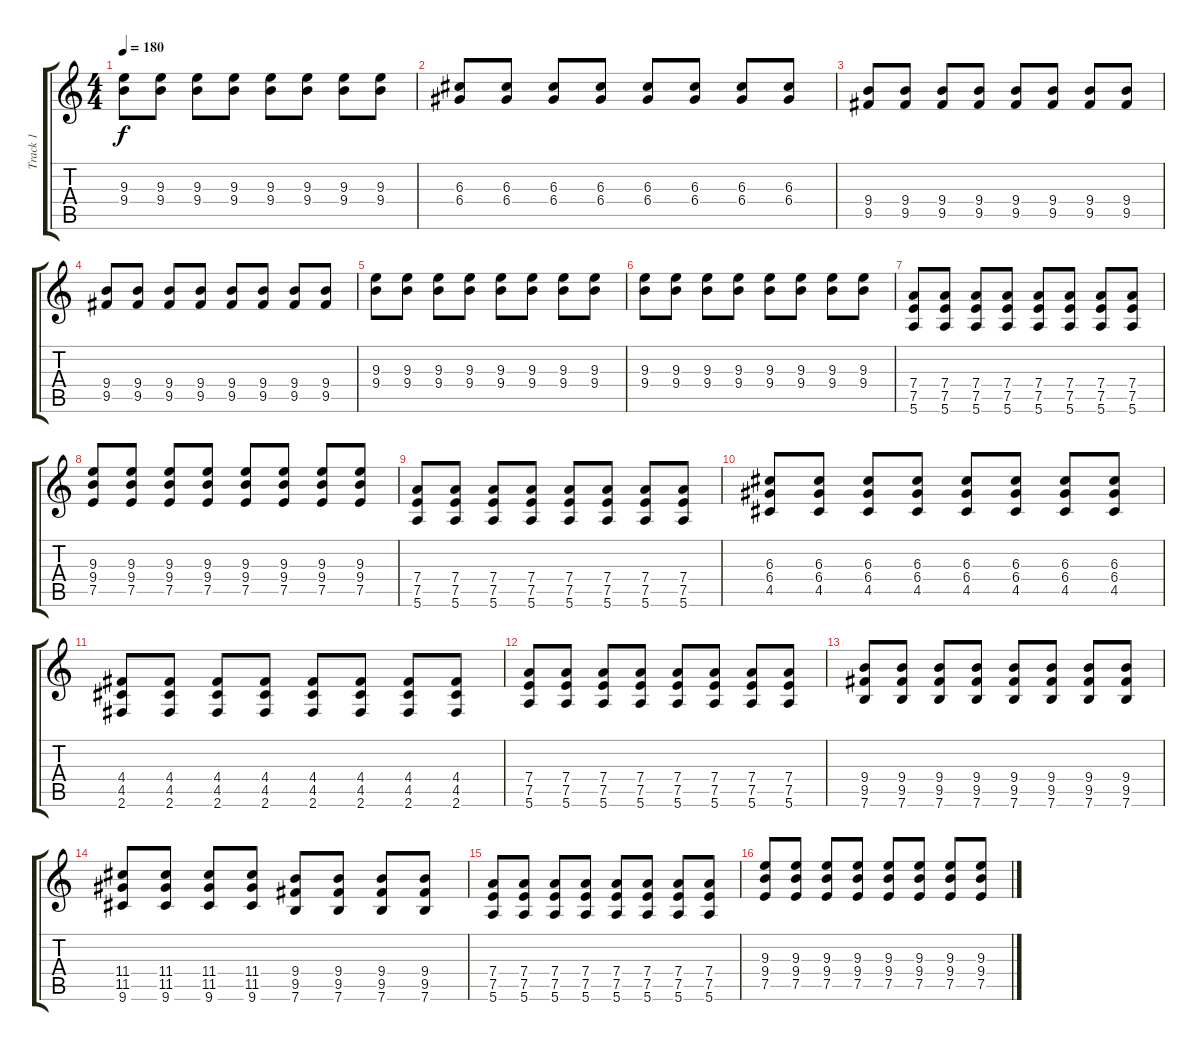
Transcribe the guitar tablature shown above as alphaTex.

\track ("Track 1" "Track 1") {instrument overdrivenguitar}
\staff {score tabs}
\tuning (E4 B3 G3 D3 A2 E2) {hide}
\ts (4 4)
\tempo 180
\clef g2
\ks c
(9.3 9.4).8{dy f} (9.3 9.4).8 (9.3 9.4).8 (9.3 9.4).8 (9.3 9.4).8 (9.3 9.4).8 (9.3 9.4).8 (9.3 9.4).8 |
(6.3 6.4).8 (6.3 6.4).8 (6.3 6.4).8 (6.3 6.4).8 (6.3 6.4).8 (6.3 6.4).8 (6.3 6.4).8 (6.3 6.4).8 |
(9.4 9.5).8 (9.4 9.5).8 (9.4 9.5).8 (9.4 9.5).8 (9.4 9.5).8 (9.4 9.5).8 (9.4 9.5).8 (9.4 9.5).8 |
(9.4 9.5).8 (9.4 9.5).8 (9.4 9.5).8 (9.4 9.5).8 (9.4 9.5).8 (9.4 9.5).8 (9.4 9.5).8 (9.4 9.5).8 |
(9.3 9.4).8 (9.3 9.4).8 (9.3 9.4).8 (9.3 9.4).8 (9.3 9.4).8 (9.3 9.4).8 (9.3 9.4).8 (9.3 9.4).8 |
(9.3 9.4).8 (9.3 9.4).8 (9.3 9.4).8 (9.3 9.4).8 (9.3 9.4).8 (9.3 9.4).8 (9.3 9.4).8 (9.3 9.4).8 |
(7.4 7.5 5.6).8 (7.4 7.5 5.6).8 (7.4 7.5 5.6).8 (7.4 7.5 5.6).8 (7.4 7.5 5.6).8 (7.4 7.5 5.6).8 (7.4 7.5 5.6).8 (7.4 7.5 5.6).8 |
(9.3 9.4 7.5).8 (9.3 9.4 7.5).8 (9.3 9.4 7.5).8 (9.3 9.4 7.5).8 (9.3 9.4 7.5).8 (9.3 9.4 7.5).8 (9.3 9.4 7.5).8 (9.3 9.4 7.5).8 |
(7.4 7.5 5.6).8 (7.4 7.5 5.6).8 (7.4 7.5 5.6).8 (7.4 7.5 5.6).8 (7.4 7.5 5.6).8 (7.4 7.5 5.6).8 (7.4 7.5 5.6).8 (7.4 7.5 5.6).8 |
(6.3 6.4 4.5).8 (6.3 6.4 4.5).8 (6.3 6.4 4.5).8 (6.3 6.4 4.5).8 (6.3 6.4 4.5).8 (6.3 6.4 4.5).8 (6.3 6.4 4.5).8 (6.3 6.4 4.5).8 |
(4.4 4.5 2.6).8 (4.4 4.5 2.6).8 (4.4 4.5 2.6).8 (4.4 4.5 2.6).8 (4.4 4.5 2.6).8 (4.4 4.5 2.6).8 (4.4 4.5 2.6).8 (4.4 4.5 2.6).8 |
(7.4 7.5 5.6).8 (7.4 7.5 5.6).8 (7.4 7.5 5.6).8 (7.4 7.5 5.6).8 (7.4 7.5 5.6).8 (7.4 7.5 5.6).8 (7.4 7.5 5.6).8 (7.4 7.5 5.6).8 |
(9.4 9.5 7.6).8 (9.4 9.5 7.6).8 (9.4 9.5 7.6).8 (9.4 9.5 7.6).8 (9.4 9.5 7.6).8 (9.4 9.5 7.6).8 (9.4 9.5 7.6).8 (9.4 9.5 7.6).8 |
(11.4 11.5 9.6).8 (11.4 11.5 9.6).8 (11.4 11.5 9.6).8 (11.4 11.5 9.6).8 (9.4 9.5 7.6).8 (9.4 9.5 7.6).8 (9.4 9.5 7.6).8 (9.4 9.5 7.6).8 |
(7.4 7.5 5.6).8 (7.4 7.5 5.6).8 (7.4 7.5 5.6).8 (7.4 7.5 5.6).8 (7.4 7.5 5.6).8 (7.4 7.5 5.6).8 (7.4 7.5 5.6).8 (7.4 7.5 5.6).8 |
(9.3 9.4 7.5).8 (9.3 9.4 7.5).8 (9.3 9.4 7.5).8 (9.3 9.4 7.5).8 (9.3 9.4 7.5).8 (9.3 9.4 7.5).8 (9.3 9.4 7.5).8 (9.3 9.4 7.5).8
